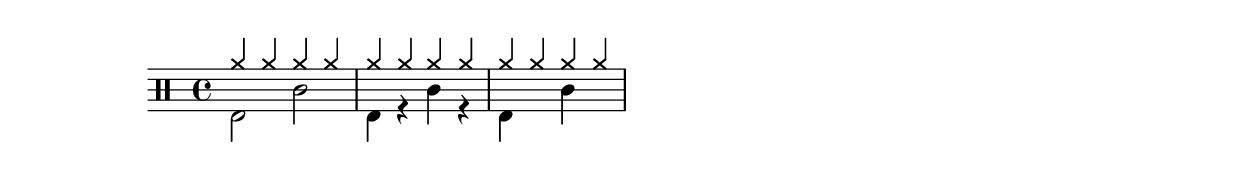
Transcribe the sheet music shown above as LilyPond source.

\version "2.20.0"
\include "../../0_drum_style_perso.ly"


up = \drummode { 
  hh4 hh hh hh hh hh hh hh hh hh hh hh
}
down = \drummode {
  bd2 sn2 bd4 r sn r bd s sn
}
\score {
  <<
	\new DrumStaff
	<<
	  \set DrumStaff.drumStyleTable = #(alist->hash-table mydrums)
	  \new DrumVoice { \voiceOne \up }
	  \new DrumVoice { \voiceTwo \down }
	>>
  >>
}
